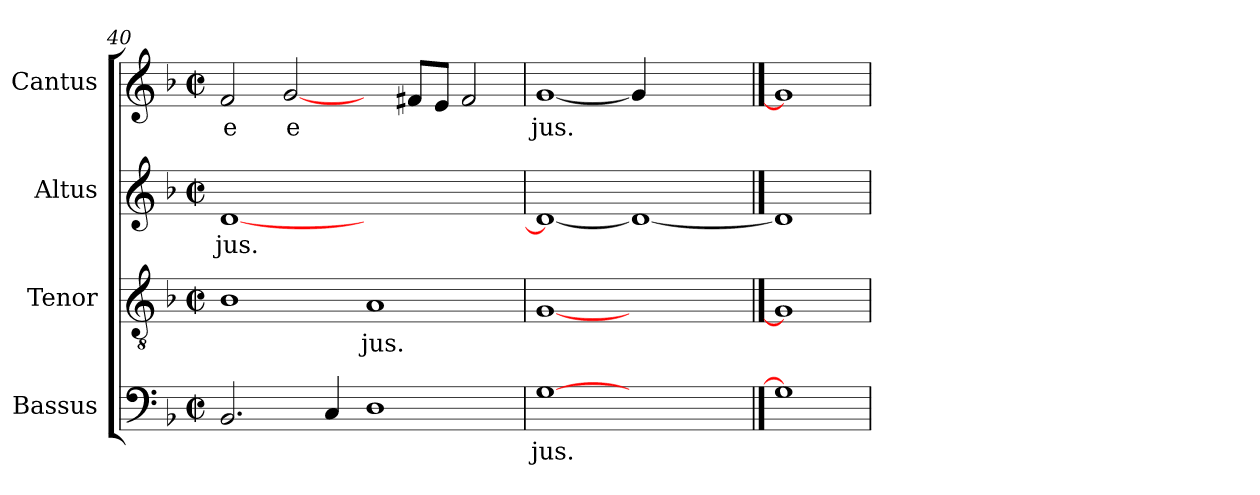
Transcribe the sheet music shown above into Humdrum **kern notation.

**kern	**text	**kern	**text	**kern	**text	**kern	**text
*part4	*part4	*part3	*part3	*part2	*part2	*part1	*part1
*staff4	*staff4	*staff3	*staff3	*staff2	*staff2	*staff1	*staff1
*I"Bassus	*	*I"Tenor	*	*I"Altus	*	*I"Cantus	*
*clefF4	*	*clefGv2	*	*clefG2	*	*clefG2	*
*k[b-]	*	*k[b-]	*	*k[b-]	*	*k[b-]	*
*F:	*	*F:	*	*F:	*	*F:	*
*M2/2	*	*M2/2	*	*M2/2	*	*M2/2	*
*met(c|)	*	*met(c|)	*	*met(c|)	*	*met(c|)	*
=40	=40	=40	=40	=40	=40	=40	=40
!	!LO:LY:b:cj	!	!LO:LY:b:cj	!	!LO:LY:b:cj	!	!LO:LY:b:cj
2.BB-/	--	1B-	.	[<1d	jus.	2f/	-e
!	!	!	!	!	!	!	!LO:LY:b:cj
.	.	.	.	.	.	[2g/	e-
!	!LO:LY:b:cj	!	!	!	!	!	!
4C/	--	.	.	.	.	.	.
!	!LO:LY:b:cj	!	!LO:LY:b:cj	!	!	!	!
1D	--	1A	jus.	1ryy	.	4ryy	.
!	!	!	!	!	!	!	!LO:LY:b:cj
.	.	.	.	.	.	8f#/L	--
!	!	!	!	!	!	!	!LO:LY:b:cj
.	.	.	.	.	.	8e/J	--
!	!	!	!	!	!	!	!LO:LY:b:cj
.	.	.	.	.	.	2f#/	--
=41	=41	=41	=41	=41	=41	=41	=41
!	!LO:LY:b:cj	!	!LO:LY:b:cj	!	!LO:LY:b:cj	!	!LO:LY:b:cj
[1G	-jus.	[1G	.	1d_	.	[1g	-jus.
1ryy	.	1ryy	.	1d_	.	4g/]	.
.	.	.	.	.	.	2.ryy	.
==42	==42	==42	==42	==42	==42	==42	==42
1G]	.	1G]	.	1d]	.	1g]	.
=	=	=	=	=	=	=	=
*-	*-	*-	*-	*-	*-	*-	*-
